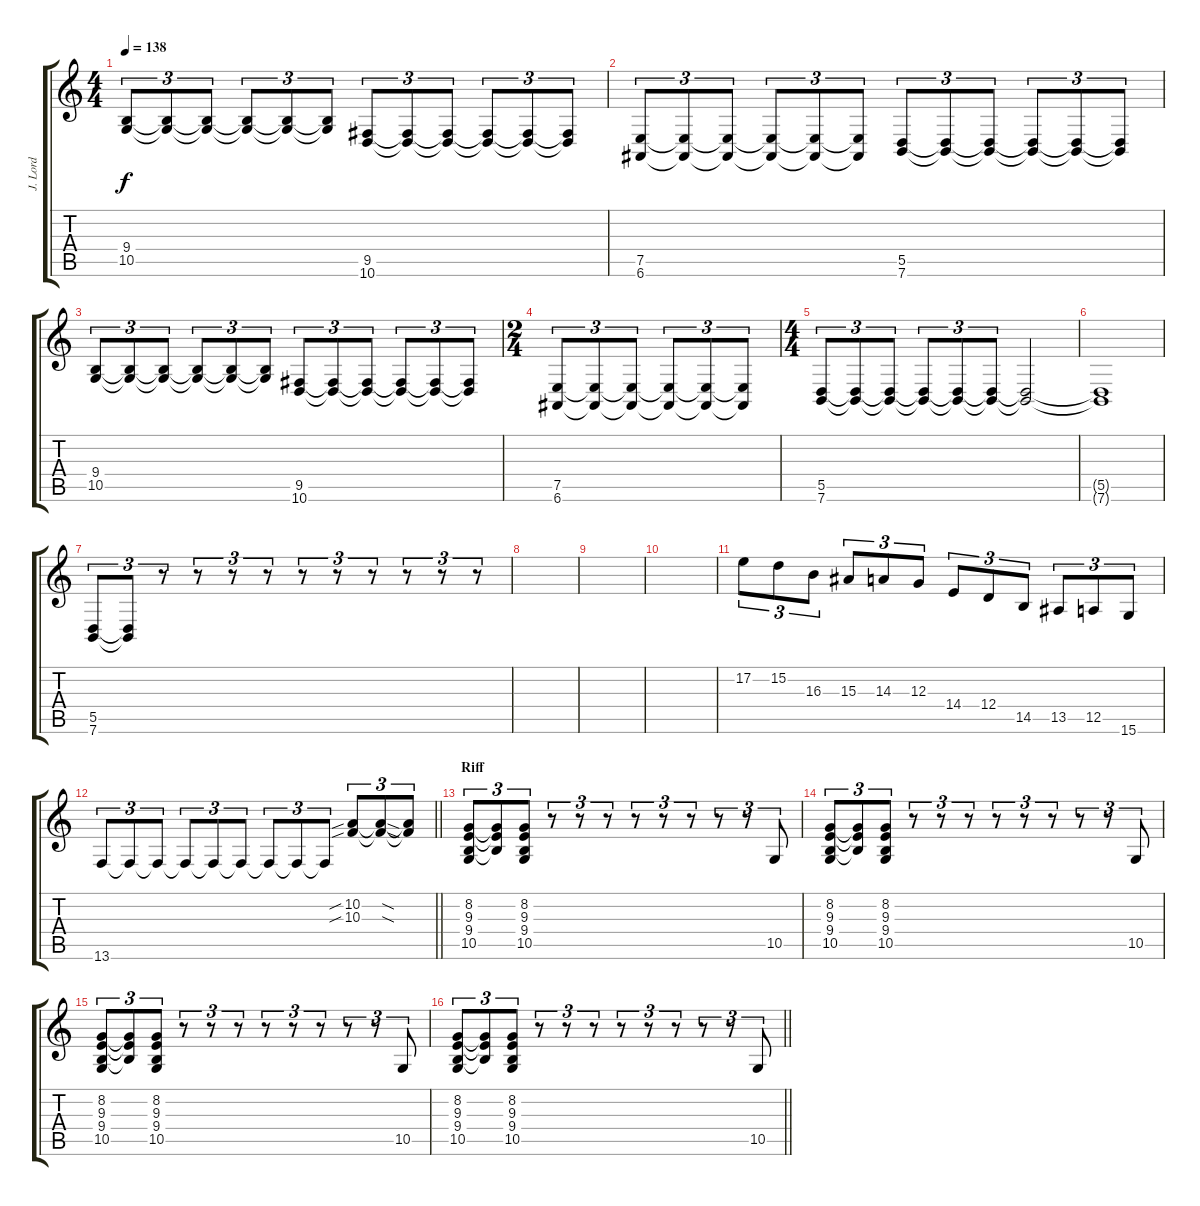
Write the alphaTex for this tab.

\track ("J. Lord" "J. Lord") {instrument drawbarorgan}
\staff {score tabs}
\tuning (E4 B3 G3 D3 A2 E2) {hide}
\ts (4 4)
\tempo 138
\clef g2
\ks c
(9.4 10.5).8{tu (3 2) dy f} (9.4{t} 10.5{t}).8{tu (3 2)} (9.4{t} 10.5{t}).8{tu (3 2)} (9.4{t} 10.5{t}).8{tu (3 2)} (9.4{t} 10.5{t}).8{tu (3 2)} (9.4{t} 10.5{t}).8{tu (3 2)} (9.5 10.6).8{tu (3 2)} (9.5{t} 10.6{t}).8{tu (3 2)} (9.5{t} 10.6{t}).8{tu (3 2)} (9.5{t} 10.6{t}).8{tu (3 2)} (9.5{t} 10.6{t}).8{tu (3 2)} (9.5{t} 10.6{t}).8{tu (3 2)} |
(7.5 6.6).8{tu (3 2)} (7.5{t} 6.6{t}).8{tu (3 2)} (7.5{t} 6.6{t}).8{tu (3 2)} (7.5{t} 6.6{t}).8{tu (3 2)} (7.5{t} 6.6{t}).8{tu (3 2)} (7.5{t} 6.6{t}).8{tu (3 2)} (5.5 7.6).8{tu (3 2)} (5.5{t} 7.6{t}).8{tu (3 2)} (5.5{t} 7.6{t}).8{tu (3 2)} (5.5{t} 7.6{t}).8{tu (3 2)} (5.5{t} 7.6{t}).8{tu (3 2)} (5.5{t} 7.6{t}).8{tu (3 2)} |
(9.4 10.5).8{tu (3 2)} (9.4{t} 10.5{t}).8{tu (3 2)} (9.4{t} 10.5{t}).8{tu (3 2)} (9.4{t} 10.5{t}).8{tu (3 2)} (9.4{t} 10.5{t}).8{tu (3 2)} (9.4{t} 10.5{t}).8{tu (3 2)} (9.5 10.6).8{tu (3 2)} (9.5{t} 10.6{t}).8{tu (3 2)} (9.5{t} 10.6{t}).8{tu (3 2)} (9.5{t} 10.6{t}).8{tu (3 2)} (9.5{t} 10.6{t}).8{tu (3 2)} (9.5{t} 10.6{t}).8{tu (3 2)} |
\ts (2 4)
(7.5 6.6).8{tu (3 2)} (7.5{t} 6.6{t}).8{tu (3 2)} (7.5{t} 6.6{t}).8{tu (3 2)} (7.5{t} 6.6{t}).8{tu (3 2)} (7.5{t} 6.6{t}).8{tu (3 2)} (7.5{t} 6.6{t}).8{tu (3 2)} |
\ts (4 4)
(5.5 7.6).8{tu (3 2)} (5.5{t} 7.6{t}).8{tu (3 2)} (5.5{t} 7.6{t}).8{tu (3 2)} (5.5{t} 7.6{t}).8{tu (3 2)} (5.5{t} 7.6{t}).8{tu (3 2)} (5.5{t} 7.6{t}).8{tu (3 2)} (5.5{t} 7.6{t}).2 |
(5.5{t} 7.6{t}).1 |
(5.5 7.6).8{tu (3 2)} (5.5{t} 7.6{t}).8{tu (3 2)} r.8{tu (3 2)} r.8{tu (3 2)} r.8{tu (3 2)} r.8{tu (3 2)} r.8{tu (3 2)} r.8{tu (3 2)} r.8{tu (3 2)} r.8{tu (3 2)} r.8{tu (3 2)} r.8{tu (3 2)} |
|
|
|
17.2.8{tu (3 2)} 15.2.8{tu (3 2)} 16.3.8{tu (3 2)} 15.3.8{tu (3 2)} 14.3.8{tu (3 2)} 12.3.8{tu (3 2)} 14.4.8{tu (3 2)} 12.4.8{tu (3 2)} 14.5.8{tu (3 2)} 13.5.8{tu (3 2)} 12.5.8{tu (3 2)} 15.6.8{tu (3 2)} |
\barLineRight lightlight
13.6.8{tu (3 2)} 13.6{t}.8{tu (3 2)} 13.6{t}.8{tu (3 2)} 13.6{t}.8{tu (3 2)} 13.6{t}.8{tu (3 2)} 13.6{t}.8{tu (3 2)} 13.6{t}.8{tu (3 2)} 13.6{t}.8{tu (3 2)} 13.6{t}.8{tu (3 2)} (10.2{sib} 10.3{sib}).8{tu (3 2)} (10.2{sod t} 10.3{sod t}).8{tu (3 2)} (10.2{t} 10.3{t}).8{tu (3 2)} |
\section ("" "Riff")
(8.2 9.3 9.4 10.5).8{tu (3 2)} (8.2{t} 9.3{t} 9.4{t}).8{tu (3 2)} (8.2 9.3 9.4 10.5).8{tu (3 2)} r.8{tu (3 2)} r.8{tu (3 2)} r.8{tu (3 2)} r.8{tu (3 2)} r.8{tu (3 2)} r.8{tu (3 2)} r.8{tu (3 2)} r.8{tu (3 2)} 10.5.8{tu (3 2)} |
(8.2 9.3 9.4 10.5).8{tu (3 2)} (8.2{t} 9.3{t} 9.4{t}).8{tu (3 2)} (8.2 9.3 9.4 10.5).8{tu (3 2)} r.8{tu (3 2)} r.8{tu (3 2)} r.8{tu (3 2)} r.8{tu (3 2)} r.8{tu (3 2)} r.8{tu (3 2)} r.8{tu (3 2)} r.8{tu (3 2)} 10.5.8{tu (3 2)} |
(8.2 9.3 9.4 10.5).8{tu (3 2)} (8.2{t} 9.3{t} 9.4{t}).8{tu (3 2)} (8.2 9.3 9.4 10.5).8{tu (3 2)} r.8{tu (3 2)} r.8{tu (3 2)} r.8{tu (3 2)} r.8{tu (3 2)} r.8{tu (3 2)} r.8{tu (3 2)} r.8{tu (3 2)} r.8{tu (3 2)} 10.5.8{tu (3 2)} |
\barLineRight lightlight
(8.2 9.3 9.4 10.5).8{tu (3 2)} (8.2{t} 9.3{t} 9.4{t}).8{tu (3 2)} (8.2 9.3 9.4 10.5).8{tu (3 2)} r.8{tu (3 2)} r.8{tu (3 2)} r.8{tu (3 2)} r.8{tu (3 2)} r.8{tu (3 2)} r.8{tu (3 2)} r.8{tu (3 2)} r.8{tu (3 2)} 10.5.8{tu (3 2)}
